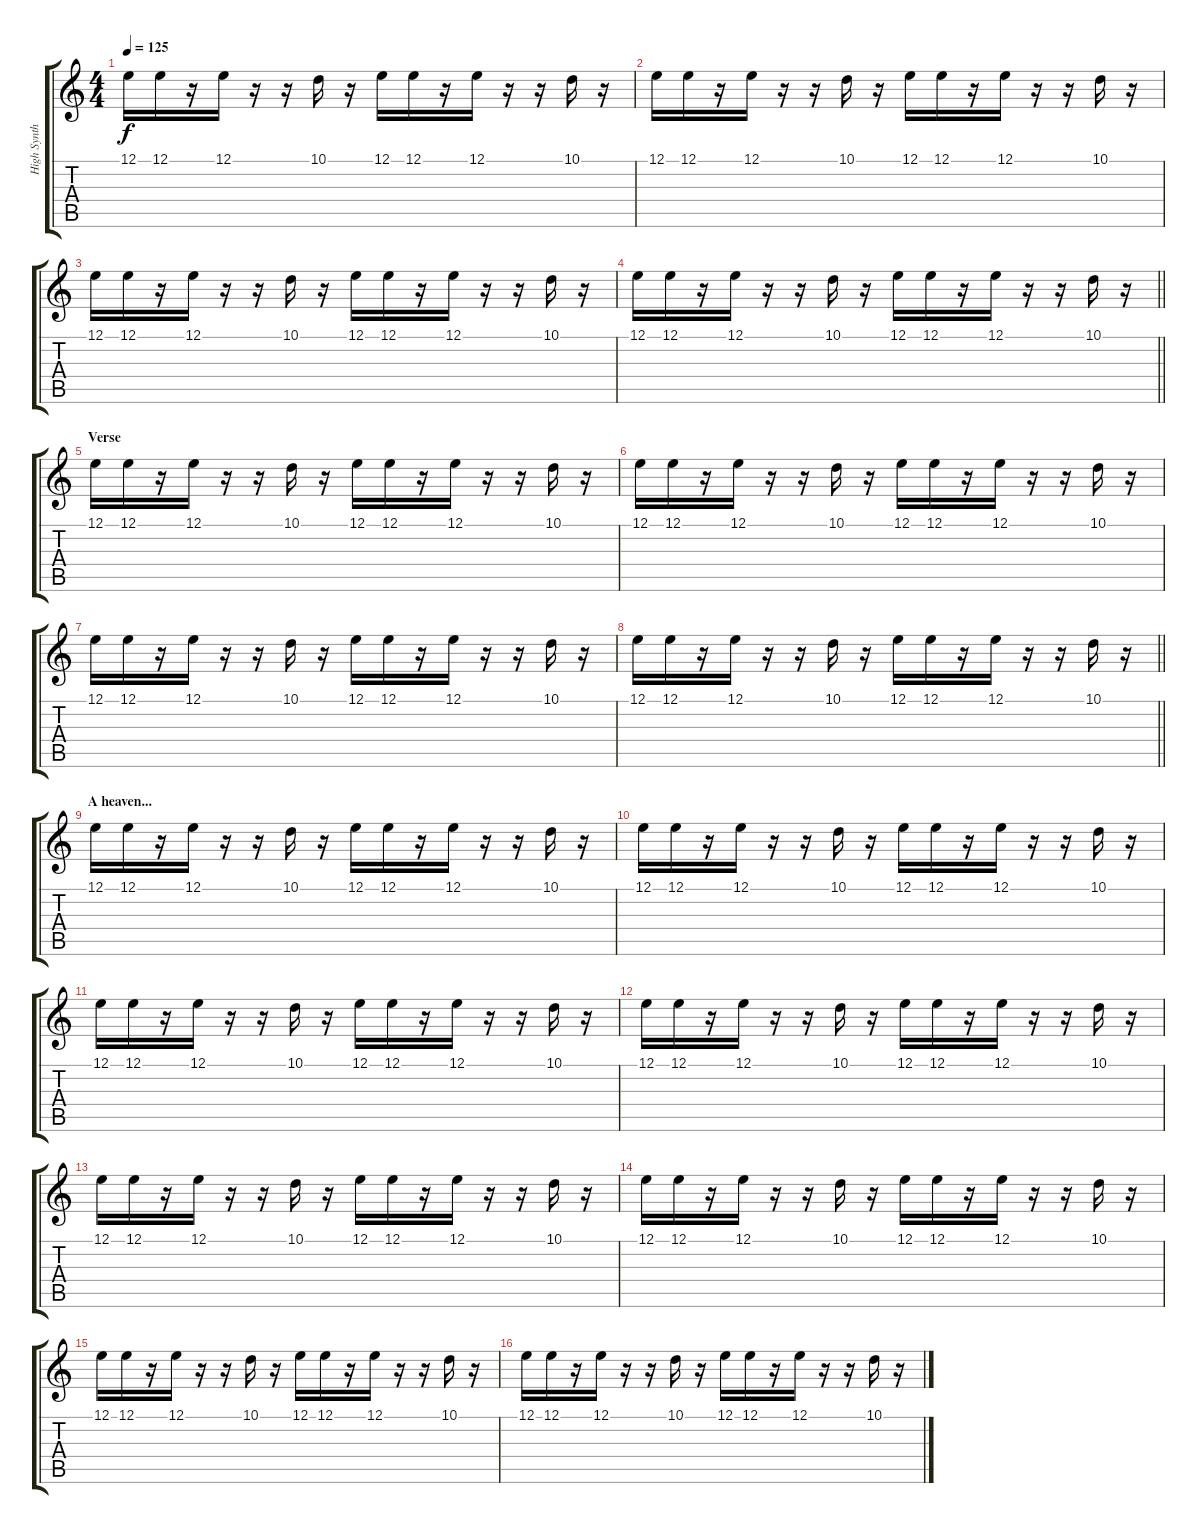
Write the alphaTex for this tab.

\track ("High Synth (Gillian)" "High Synth") {instrument lead8bassandlead}
\staff {score tabs}
\tuning (E4 B3 G3 D3 A2 E2) {hide}
\ts (4 4)
\tempo 125
\clef g2
\ks c
12.1.16{dy f} 12.1.16 r.16 12.1.16 r.16 r.16 10.1.16 r.16 12.1.16 12.1.16 r.16 12.1.16 r.16 r.16 10.1.16 r.16 |
12.1.16 12.1.16 r.16 12.1.16 r.16 r.16 10.1.16 r.16 12.1.16 12.1.16 r.16 12.1.16 r.16 r.16 10.1.16 r.16 |
12.1.16 12.1.16 r.16 12.1.16 r.16 r.16 10.1.16 r.16 12.1.16 12.1.16 r.16 12.1.16 r.16 r.16 10.1.16 r.16 |
\barLineRight lightlight
12.1.16 12.1.16 r.16 12.1.16 r.16 r.16 10.1.16 r.16 12.1.16 12.1.16 r.16 12.1.16 r.16 r.16 10.1.16 r.16 |
\section ("" "Verse")
12.1.16 12.1.16 r.16 12.1.16 r.16 r.16 10.1.16 r.16 12.1.16 12.1.16 r.16 12.1.16 r.16 r.16 10.1.16 r.16 |
12.1.16 12.1.16 r.16 12.1.16 r.16 r.16 10.1.16 r.16 12.1.16 12.1.16 r.16 12.1.16 r.16 r.16 10.1.16 r.16 |
12.1.16 12.1.16 r.16 12.1.16 r.16 r.16 10.1.16 r.16 12.1.16 12.1.16 r.16 12.1.16 r.16 r.16 10.1.16 r.16 |
\barLineRight lightlight
12.1.16 12.1.16 r.16 12.1.16 r.16 r.16 10.1.16 r.16 12.1.16 12.1.16 r.16 12.1.16 r.16 r.16 10.1.16 r.16 |
\section ("" "A heaven...")
12.1.16 12.1.16 r.16 12.1.16 r.16 r.16 10.1.16 r.16 12.1.16 12.1.16 r.16 12.1.16 r.16 r.16 10.1.16 r.16 |
12.1.16 12.1.16 r.16 12.1.16 r.16 r.16 10.1.16 r.16 12.1.16 12.1.16 r.16 12.1.16 r.16 r.16 10.1.16 r.16 |
12.1.16 12.1.16 r.16 12.1.16 r.16 r.16 10.1.16 r.16 12.1.16 12.1.16 r.16 12.1.16 r.16 r.16 10.1.16 r.16 |
12.1.16 12.1.16 r.16 12.1.16 r.16 r.16 10.1.16 r.16 12.1.16 12.1.16 r.16 12.1.16 r.16 r.16 10.1.16 r.16 |
12.1.16 12.1.16 r.16 12.1.16 r.16 r.16 10.1.16 r.16 12.1.16 12.1.16 r.16 12.1.16 r.16 r.16 10.1.16 r.16 |
12.1.16 12.1.16 r.16 12.1.16 r.16 r.16 10.1.16 r.16 12.1.16 12.1.16 r.16 12.1.16 r.16 r.16 10.1.16 r.16 |
12.1.16 12.1.16 r.16 12.1.16 r.16 r.16 10.1.16 r.16 12.1.16 12.1.16 r.16 12.1.16 r.16 r.16 10.1.16 r.16 |
12.1.16 12.1.16 r.16 12.1.16 r.16 r.16 10.1.16 r.16 12.1.16 12.1.16 r.16 12.1.16 r.16 r.16 10.1.16 r.16
